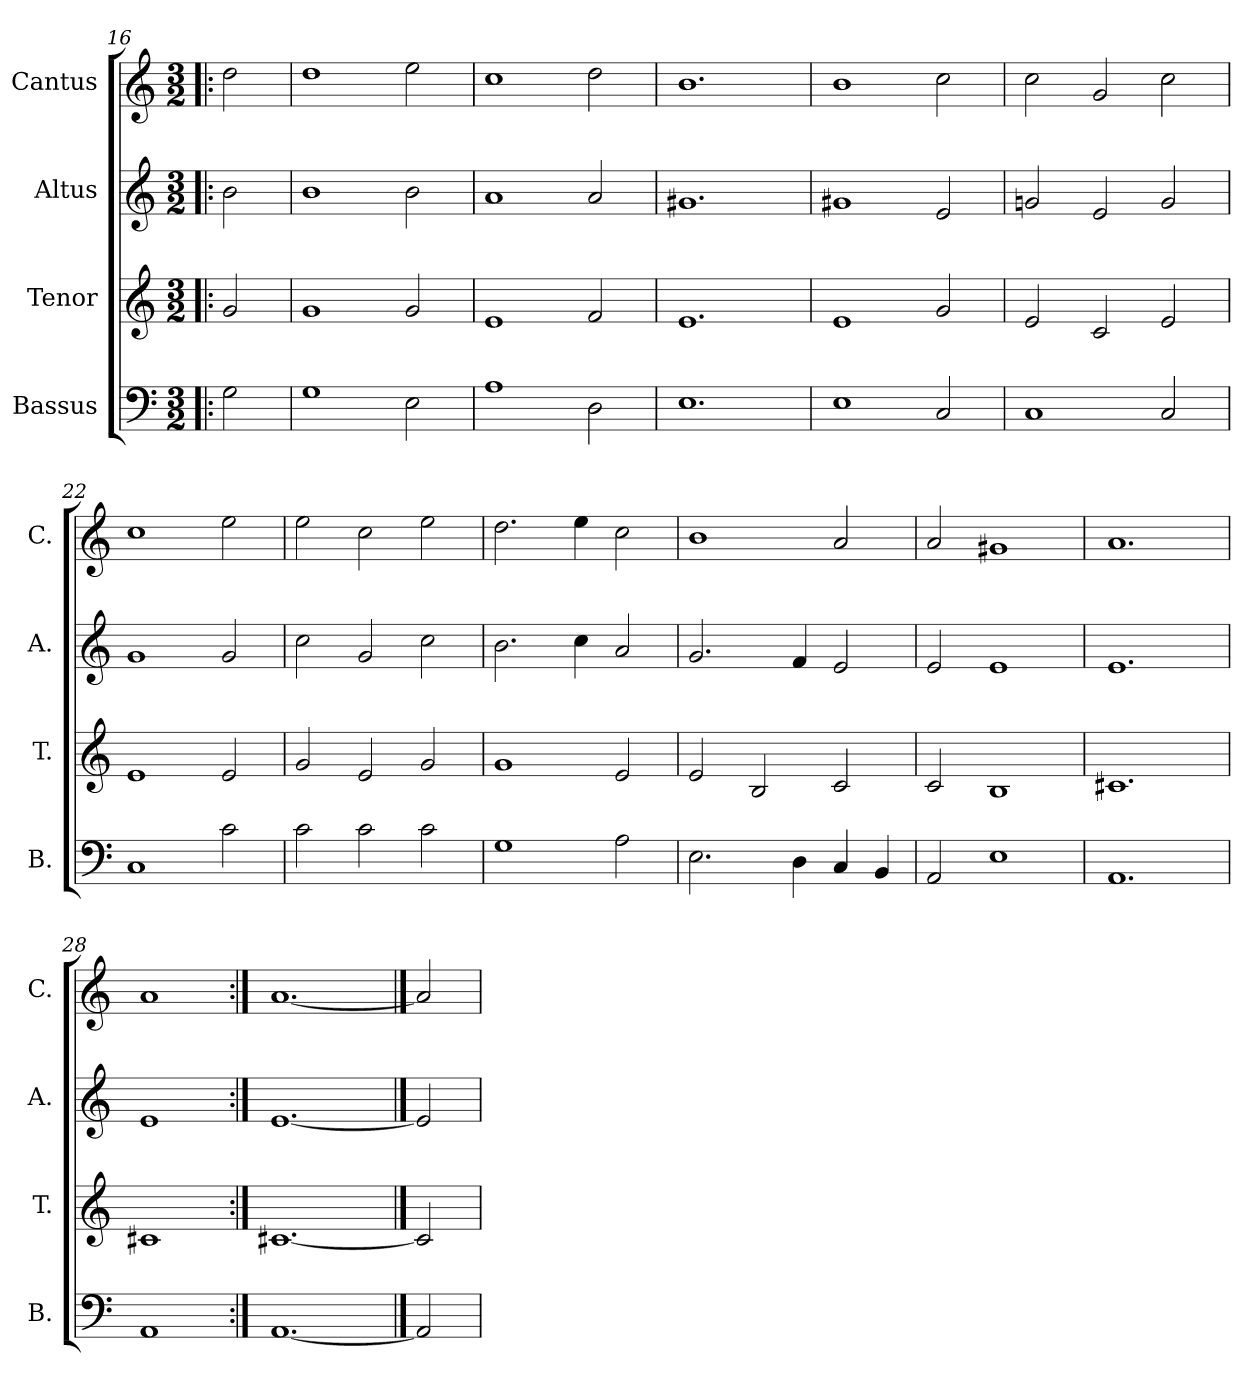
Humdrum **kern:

**kern	**kern	**kern	**kern
*part4	*part3	*part2	*part1
*staff4	*staff3	*staff2	*staff1
*I"Bassus	*I"Tenor	*I"Altus	*I"Cantus
*I'B.	*I'T.	*I'A.	*I'C.
*clefF4	*clefG2	*clefG2	*clefG2
*k[]	*k[]	*k[]	*k[]
*M3/2	*M3/2	*M3/2	*M3/2
=16!|:	=16!|:	=16!|:	=16!|:
2G\	2g/	2b\	2dd\
=17	=17	=17	=17
1G	1g	1b	1dd
2E\	2g/	2b\	2ee\
=18	=18	=18	=18
1A	1e	1a	1cc
2D\	2f/	2a/	2dd\
=19	=19	=19	=19
1.E	1.e	1.g#X	1.b
=20	=20	=20	=20
1E	1e	1g#X	1b
2C/	2g/	2e/	2cc\
!!LO:LB:g=z
=21	=21	=21	=21
1C	2e/	2gn/	2cc\
.	2c/	2e/	2g/
2C/	2e/	2g/	2cc\
=22	=22	=22	=22
1C	1e	1g	1cc
2c\	2e/	2g/	2ee\
=23	=23	=23	=23
2c\	2g/	2cc\	2ee\
2c\	2e/	2g/	2cc\
2c\	2g/	2cc\	2ee\
=24	=24	=24	=24
1G	1g	2.b\	2.dd\
.	.	4cc\	4ee\
2A\	2e/	2a/	2cc\
=25	=25	=25	=25
2.E\	2e/	2.g/	1b
.	2B/	.	.
4D\	.	4f/	.
4C/	2c/	2e/	2a/
4BB/	.	.	.
=26	=26	=26	=26
2AA/	2c/	2e/	2a/
1E	1B	1e	1g#X
=27	=27	=27	=27
1.AA	1.c#X	1.e	1.a
=28	=28	=28	=28
1AA	1c#X	1e	1a
=29:|!	=29:|!	=29:|!	=29:|!
[1.AA	[1.c#X	[1.e	[1.a
==30	==30	==30	==30
2AA]	2c#]	2e]	2a]
=	=	=	=
*-	*-	*-	*-
